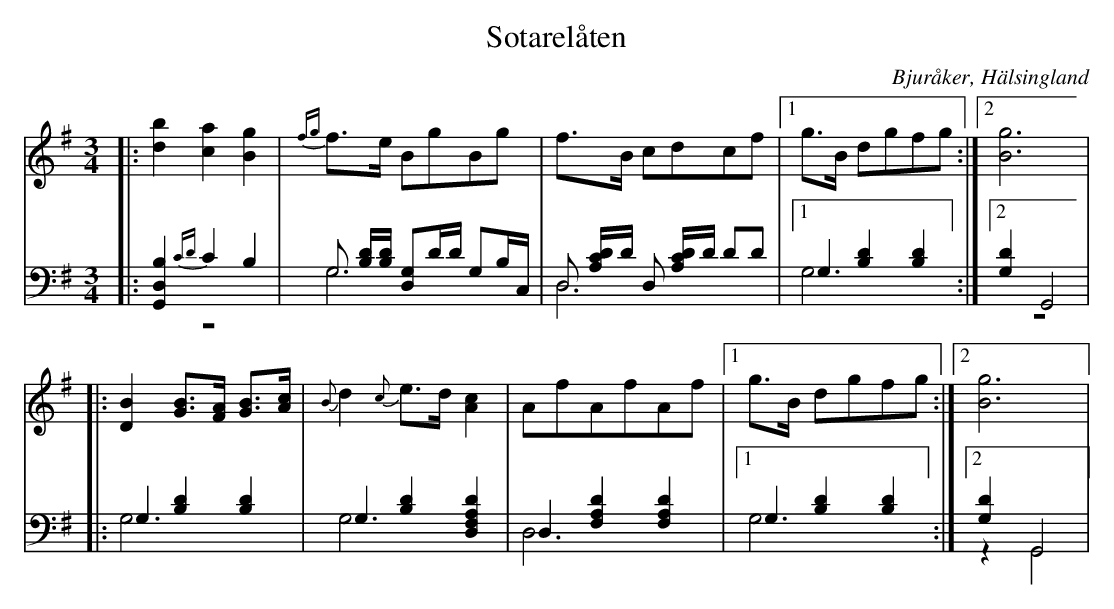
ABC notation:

X:1
T: Sotarelåten
O: Bjuråker, Hälsingland
M: 3/4
L: 1/8
K: G
V:1
V:2
V:3 merge
V:1
|:[d2b2] [c2a2] [B2g2]|{fg}f>e BgBg|f>B cdcf |1g>B dgfg :|2 [B6g6]|
|:[D2B2] [GB]>[FA] [GB]>[Ac]|{B}d2 {c}e>d [A2c2]|AfAfAf |1g>B dgfg :|2 [B6g6]|
V:2 clef=bass
|:[G,,2 D,2B,2] {CD}C2 B,2|G, [B,/ D/][B,/ D/] [G,D,]D/D/ G,B,/C,/|D, [A,/ C/ D/]D/ D, [A,/ C/ D/]D/ DD|1G,2 [B,2 D2] [B,2 D2]:|2 [G,2D2] G,,4|
|:G,2 [B,2 D2] [B,2 D2]|G,2 [B,2 D2] [D,2 F,2A,2D2]|D,2 [F,2 A,2 D2] [F,2 A,2 D2]|1 G,2 [B,2 D2] [B,2 D2] :|2 [G,2D2] G,,4|
V:3 clef=bass
|:z6|G,6|D,6|1G,6:|2 z6|
|:G,6|G,6|D,6|1 G,6 :|2 z2 G,,4|
